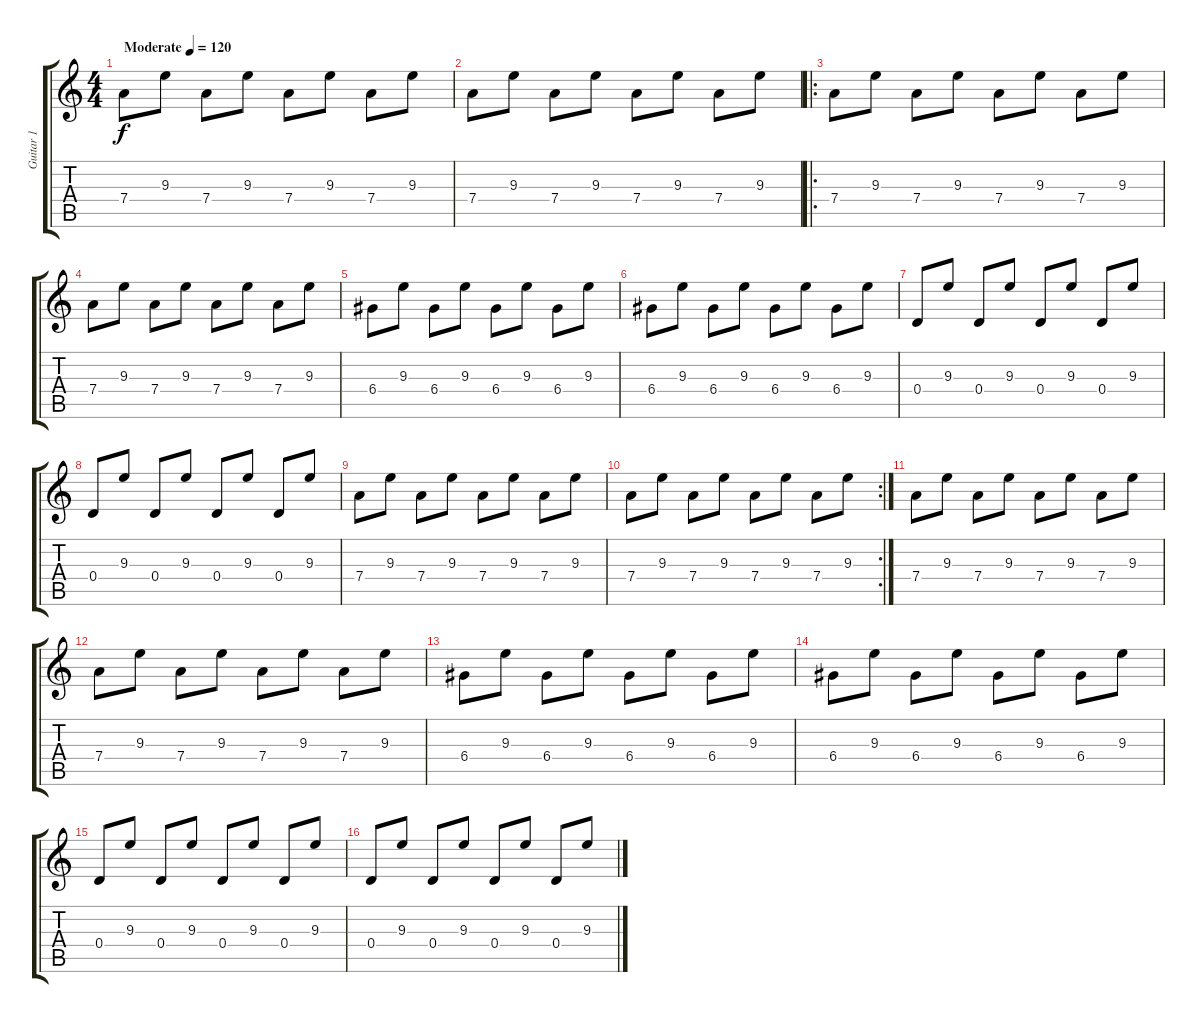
\track ("Guitar 1" "Guitar 1") {instrument electricguitarclean}
\staff {score tabs}
\tuning (E4 B3 G3 D3 A2 E2) {hide}
\ts (4 4)
\tempo (120 "Moderate")
\clef g2
\ks c
7.4.8{dy f instrument electricguitarclean} 9.3.8 7.4.8 9.3.8 7.4.8 9.3.8 7.4.8 9.3.8 |
7.4.8 9.3.8 7.4.8 9.3.8 7.4.8 9.3.8 7.4.8 9.3.8 |
\ro
7.4.8 9.3.8 7.4.8 9.3.8 7.4.8 9.3.8 7.4.8 9.3.8 |
7.4.8 9.3.8 7.4.8 9.3.8 7.4.8 9.3.8 7.4.8 9.3.8 |
6.4.8 9.3.8 6.4.8 9.3.8 6.4.8 9.3.8 6.4.8 9.3.8 |
6.4.8 9.3.8 6.4.8 9.3.8 6.4.8 9.3.8 6.4.8 9.3.8 |
0.4.8 9.3.8 0.4.8 9.3.8 0.4.8 9.3.8 0.4.8 9.3.8 |
0.4.8 9.3.8 0.4.8 9.3.8 0.4.8 9.3.8 0.4.8 9.3.8 |
7.4.8 9.3.8 7.4.8 9.3.8 7.4.8 9.3.8 7.4.8 9.3.8 |
\rc 2
7.4.8 9.3.8 7.4.8 9.3.8 7.4.8 9.3.8 7.4.8 9.3.8 |
7.4.8 9.3.8 7.4.8 9.3.8 7.4.8 9.3.8 7.4.8 9.3.8 |
7.4.8 9.3.8 7.4.8 9.3.8 7.4.8 9.3.8 7.4.8 9.3.8 |
6.4.8 9.3.8 6.4.8 9.3.8 6.4.8 9.3.8 6.4.8 9.3.8 |
6.4.8 9.3.8 6.4.8 9.3.8 6.4.8 9.3.8 6.4.8 9.3.8 |
0.4.8 9.3.8 0.4.8 9.3.8 0.4.8 9.3.8 0.4.8 9.3.8 |
0.4.8 9.3.8 0.4.8 9.3.8 0.4.8 9.3.8 0.4.8 9.3.8
